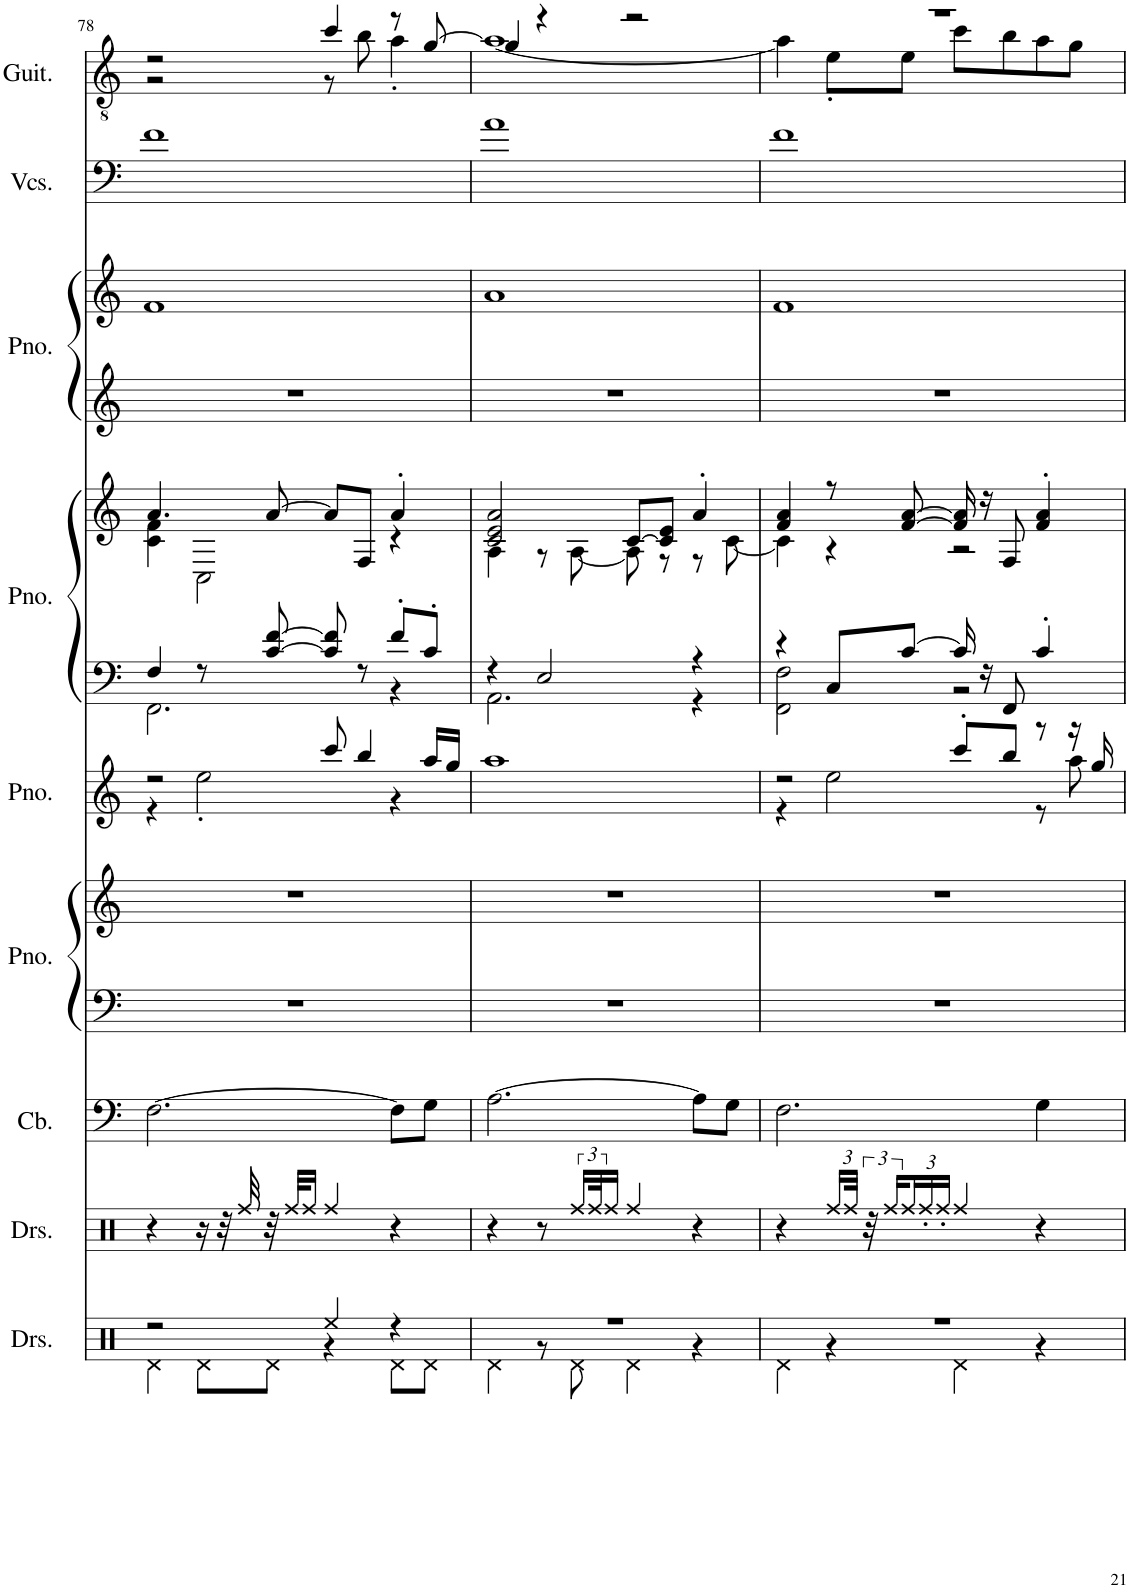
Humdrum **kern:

**kern	**kern	**kern	**kern	**kern	**kern	**kern	**kern	**kern	**kern	**kern	**kern
*part9	*part8	*part7	*part6	*part6	*part5	*part4	*part4	*part3	*part3	*part2	*part1
*staff12	*staff11	*staff10	*staff9	*staff8	*staff7	*staff6	*staff5	*staff4	*staff3	*staff2	*staff1
*I"Drumset	*I"Drumset	*I"Contrabass	*I"Piano	*	*I"Piano	*I"Piano	*	*I"Piano	*	*I"Violoncellos	*I"Classical Guitar
*I'Drs.	*I'Drs.	*I'Cb.	*I'Pno.	*	*I'Pno.	*I'Pno.	*	*I'Pno.	*	*I'Vcs.	*I'Guit.
!!LO:PB:g=z
*clefX	*clefX	*clefF4	*clefF4	*clefG2	*clefG2	*clefF4	*clefG2	*clefG2	*clefG2	*clefF4	*clefGv2
*	*	*Trd7c12	*	*	*	*	*	*	*	*	*
*k[]	*k[]	*k[]	*k[]	*k[]	*k[]	*k[]	*k[]	*k[]	*k[]	*k[]	*k[]
*M4/4	*M4/4	*M4/4	*M4/4	*M4/4	*M4/4	*M4/4	*M4/4	*M4/4	*M4/4	*M4/4	*M4/4
=78	=78	=78	=78	=78	=78	=78	=78	=78	=78	=78	=78
*^	*	*	*	*	*^	*^	*^	*	*	*	*^
2r	4Rd\	4r	[2.F\	1r	1r	2r	4r	4F/	2.FF\	4.a/	4c\ 4f\	1r	1f	1f	2r	2r
.	8Rd\L	16r	.	.	.	.	2ee'\	8r	.	.	2C\	.	.	.	.	.
.	.	32r	.	.	.	.	.	.	.	.	.	.	.	.	.	.
.	.	32Rff/	.	.	.	.	.	.	.	.	.	.	.	.	.	.
.	8Rd\J	32r	.	.	.	.	.	[8c/ [8f/	.	[8a/	.	.	.	.	.	.
.	.	32Rff/KLL	.	.	.	.	.	.	.	.	.	.	.	.	.	.
.	.	16Rff/JJ	.	.	.	.	.	.	.	.	.	.	.	.	.	.
4Ree/	4r	4Rff/	.	.	.	8ccc/	.	8c/] 8f/]	.	8a/L]	.	.	.	.	4cc/	8r
.	.	.	.	.	.	4bb/	.	8r	.	8F/J	.	.	.	.	.	8b\
4r	8Rd\L	4r	8F\L]	.	.	.	4r	8f'/L	4r	4a'/	4r	.	.	.	8r	4a'\
.	8Rd\J	.	8G\J	.	.	16aa/LL	.	8c'/J	.	.	.	.	.	.	[8g/	.
.	.	.	.	.	.	16gg/JJ	.	.	.	.	.	.	.	.	.	.
*	*	*	*	*	*	*v	*v	*	*	*	*	*	*	*	*	*
=79	=79	=79	=79	=79	=79	=79	=79	=79	=79	=79	=79	=79	=79	=79	=79
1r	4Rd\	4r	[2.A\	1r	1r	1aa	4r	2.AA\	2c/ 2e/ 2a/	4A\	1r	1a	1a	4g/]	[1a
.	8r	8r	.	.	.	.	2E/	.	.	8r	.	.	.	4r	.
.	8Rd\	24Rff/LL	.	.	.	.	.	.	.	[8A\	.	.	.	.	.
.	.	48Rff/K	.	.	.	.	.	.	.	.	.	.	.	.	.
.	.	16Rff/JJ	.	.	.	.	.	.	.	.	.	.	.	.	.
.	4Rd\	4Rff/	.	.	.	.	.	.	[8c/L	8A\]	.	.	.	2r	.
.	.	.	.	.	.	.	.	.	8c/] 8e/J	8r	.	.	.	.	.
.	4r	4r	8A\L]	.	.	.	4r	4r	4a'/	8r	.	.	.	.	.
.	.	.	8G\J	.	.	.	.	.	.	[8c\	.	.	.	.	.
=80	=80	=80	=80	=80	=80	=80	=80	=80	=80	=80	=80	=80	=80	=80	=80
*	*	*	*	*	*	*^	*	*	*	*	*	*	*	*	*
1r	4Rd\	4r	2.F\	1r	1r	2r	4r	4r	2FF\ 2F\	4f/ 4a/	4c\]	1r	1f	1f	1r	4a\]
*	*	*Xbrackettup	*	*	*	*	*	*	*	*	*	*	*	*	*	*
.	4r	24Rff/LL	.	.	.	.	2ee\	8C/L	.	8r	4r	.	.	.	.	8e'\L
.	.	48Rff/JJk	.	.	.	.	.	.	.	.	.	.	.	.	.	.
*	*	*brackettup	*	*	*	*	*	*	*	*	*	*	*	*	*	*
.	.	48r	.	.	.	.	.	.	.	.	.	.	.	.	.	.
.	.	24Rff/LL	.	.	.	.	.	.	.	.	.	.	.	.	.	.
*	*	*Xbrackettup	*	*	*	*	*	*	*	*	*	*	*	*	*	*
.	.	24Rff/	.	.	.	.	.	[8c/J	.	[8f/ [8a/	.	.	.	.	.	8e\J
.	.	24Rff'/	.	.	.	.	.	.	.	.	.	.	.	.	.	.
.	.	24Rff'/JJ	.	.	.	.	.	.	.	.	.	.	.	.	.	.
.	4Rd\	4Rff/	.	.	.	8ccc'/L	.	16c/]	2r	16f/] 16a/]	2r	.	.	.	.	8cc\L
.	.	.	.	.	.	.	.	16r	.	16r	.	.	.	.	.	.
.	.	.	.	.	.	8bb/J	.	8FF/	.	8F/	.	.	.	.	.	8b\
.	4r	4r	4G\	.	.	8r	8r	4c'/	.	4f/' 4a/'	.	.	.	.	.	8a\
.	.	.	.	.	.	16r	8aa\	.	.	.	.	.	.	.	.	8g\J
.	.	.	.	.	.	16gg/	.	.	.	.	.	.	.	.	.	.
*	*	*	*	*	*	*v	*v	*	*	*	*	*	*	*	*v	*v
*	*	*	*	*	*	*	*v	*v	*	*	*	*	*	*
*v	*v	*	*	*	*	*	*	*v	*v	*	*	*	*
=	=	=	=	=	=	=	=	=	=	=	=
*-	*-	*-	*-	*-	*-	*-	*-	*-	*-	*-	*-
